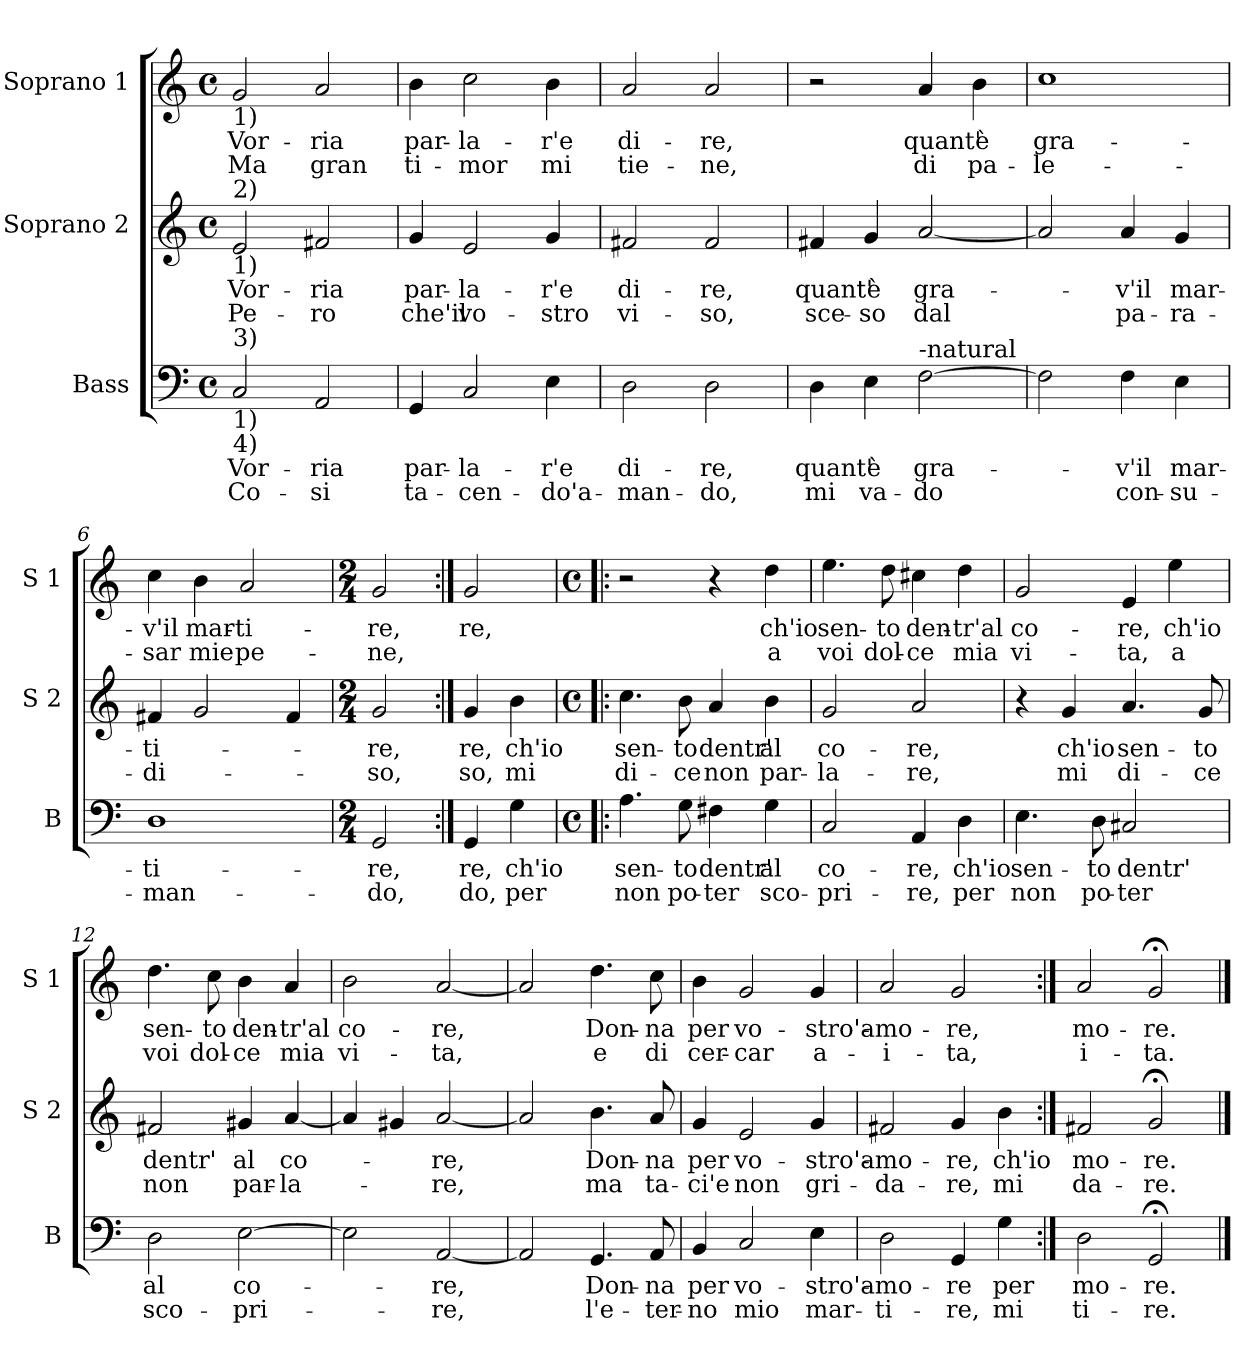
**kern	**text	**text	**kern	**text	**text	**kern	**text	**text
*part3	*part3	*part3	*part2	*part2	*part2	*part1	*part1	*part1
*staff3	*staff3	*staff3	*staff2	*staff2	*staff2	*staff1	*staff1	*staff1
*I"Bass	*	*	*I"Soprano 2	*	*	*I"Soprano 1	*	*
*I'B	*	*	*I'S 2	*	*	*I'S 1	*	*
*clefF4	*	*	*clefG2	*	*	*clefG2	*	*
*k[]	*	*	*k[]	*	*	*k[]	*	*
*C:	*	*	*C:	*	*	*C:	*	*
*M4/4	*	*	*M4/4	*	*	*M4/4	*	*
*met(c)	*	*	*met(c)	*	*	*met(c)	*	*
=1	=1	=1	=1	=1	=1	=1	=1	=1
!	!	!	!	!	!	!LO:TX:b:t=1)	!	!
!	!	!	!LO:TX:a:t=2)	!	!	!	!	!
!	!	!	!LO:TX:b:t=1)	!	!	!	!	!
!LO:TX:a:t=3)	!	!	!	!	!	!	!	!
!LO:TX:b:t=1)	!	!	!	!	!	!	!	!
!LO:TX:b:t=4)	!	!	!	!	!	!	!	!
!	!LO:LY:b	!LO:LY:b	!	!LO:LY:b	!LO:LY:b	!	!LO:LY:b	!LO:LY:b
2C/	Vor-	Co-	2e/	Vor-	Pe-	2g/	Vor-	Ma
!	!LO:LY:b	!LO:LY:b	!	!LO:LY:b	!LO:LY:b	!	!LO:LY:b	!LO:LY:b
2AA/	-ria	-si	2f#X/	-ria	-ro	2a/	-ria	gran
=2	=2	=2	=2	=2	=2	=2	=2	=2
!	!LO:LY:b	!LO:LY:b	!	!LO:LY:b	!LO:LY:b	!	!LO:LY:b	!LO:LY:b
4GG/	par-	ta-	4g/	par-	che'il	4b\	par-	ti-
!	!LO:LY:b	!LO:LY:b	!	!LO:LY:b	!LO:LY:b	!	!LO:LY:b	!LO:LY:b
2C/	-la-	-cen-	2e/	-la-	vo-	2cc\	-la-	-mor
!	!LO:LY:b	!LO:LY:b	!	!LO:LY:b	!LO:LY:b	!	!LO:LY:b	!LO:LY:b
4E\	-r'e	-do'a-	4g/	-r'e	-stro	4b\	-r'e	mi
=3	=3	=3	=3	=3	=3	=3	=3	=3
!	!LO:LY:b	!LO:LY:b	!	!LO:LY:b	!LO:LY:b	!	!LO:LY:b	!LO:LY:b
2D\	di-	-man-	2f#X/	di-	vi-	2a/	di-	tie-
!	!LO:LY:b	!LO:LY:b	!	!LO:LY:b	!LO:LY:b	!	!LO:LY:b	!LO:LY:b
2D\	-re,	-do,	2f#/	-re,	-so,	2a/	-re,	-ne,
=4	=4	=4	=4	=4	=4	=4	=4	=4
!	!LO:LY:b	!LO:LY:b	!	!LO:LY:b	!LO:LY:b	!	!	!
4D\	quant'	mi	4f#X/	quant'	sce-	2r	.	.
!	!LO:LY:b	!LO:LY:b	!	!LO:LY:b	!LO:LY:b	!	!	!
4E\	è	va-	4g/	è	-so	.	.	.
!LO:TX:a:t=-natural	!	!	!	!	!	!	!	!
!	!LO:LY:b	!LO:LY:b	!	!LO:LY:b	!LO:LY:b	!	!LO:LY:b	!LO:LY:b
[2F\	gra-	-do	[2a/	gra-	dal	4a/	quant'	di
!	!	!	!	!	!	!	!LO:LY:b	!LO:LY:b
.	.	.	.	.	.	4b\	è	pa-
!!LO:LB:g=z
=5	=5	=5	=5	=5	=5	=5	=5	=5
!	!	!	!	!	!	!	!LO:LY:b	!LO:LY:b
2F\]	.	.	2a/]	.	.	1cc	gra-	-le-
!	!LO:LY:b	!LO:LY:b	!	!LO:LY:b	!LO:LY:b	!	!	!
4F\	-v'il	con-	4a/	-v'il	pa-	.	.	.
!	!LO:LY:b	!LO:LY:b	!	!LO:LY:b	!LO:LY:b	!	!	!
4E\	mar-	-su-	4g/	mar-	-ra-	.	.	.
=6	=6	=6	=6	=6	=6	=6	=6	=6
!	!LO:LY:b	!LO:LY:b	!	!LO:LY:b	!LO:LY:b	!	!LO:LY:b	!LO:LY:b
1D	-ti-	-man-	4f#X/	-ti-	-di-	4cc\	-v'il	-sar
!	!	!	!	!	!	!	!LO:LY:b	!LO:LY:b
.	.	.	2g/	.	.	4b\	mar-	mie
!	!	!	!	!	!	!	!LO:LY:b	!LO:LY:b
.	.	.	.	.	.	2a/	-ti-	pe-
.	.	.	4f#/	.	.	.	.	.
=7	=7	=7	=7	=7	=7	=7	=7	=7
*M2/4	*	*	*M2/4	*	*	*M2/4	*	*
!	!LO:LY:b	!LO:LY:b	!	!LO:LY:b	!LO:LY:b	!	!LO:LY:b	!LO:LY:b
2GG/	-re,	-do,	2g/	-re,	-so,	2g/	-re,	-ne,
=8:|!	=8:|!	=8:|!	=8:|!	=8:|!	=8:|!	=8:|!	=8:|!	=8:|!
!	!LO:LY:b	!LO:LY:b	!	!LO:LY:b	!LO:LY:b	!	!LO:LY:b	!
4GG/	re,	do,	4g/	re,	so,	2g/	re,	.
!	!LO:LY:b	!LO:LY:b	!	!LO:LY:b	!LO:LY:b	!	!	!
4G\	ch'io	per	4b\	ch'io	mi	.	.	.
=9!|:	=9!|:	=9!|:	=9!|:	=9!|:	=9!|:	=9!|:	=9!|:	=9!|:
*M4/4	*	*	*M4/4	*	*	*M4/4	*	*
*met(c)	*	*	*met(c)	*	*	*met(c)	*	*
!	!LO:LY:b	!LO:LY:b	!	!LO:LY:b	!LO:LY:b	!	!	!
4.A\	sen-	non	4.cc\	sen-	di-	2r	.	.
!	!LO:LY:b	!LO:LY:b	!	!LO:LY:b	!LO:LY:b	!	!	!
8G\	-to	po-	8b\	-to	-ce	.	.	.
!	!LO:LY:b	!LO:LY:b	!	!LO:LY:b	!LO:LY:b	!	!	!
4F#X\	dentr'	-ter	4a/	dentr'	non	4r	.	.
!	!LO:LY:b	!LO:LY:b	!	!LO:LY:b	!LO:LY:b	!	!LO:LY:b	!LO:LY:b
4G\	al	sco-	4b\	al	par-	4dd\	ch'io	a
!!LO:PB:g=z
=10	=10	=10	=10	=10	=10	=10	=10	=10
!	!LO:LY:b	!LO:LY:b	!	!LO:LY:b	!LO:LY:b	!	!LO:LY:b	!LO:LY:b
2C/	co-	-pri-	2g/	co-	-la-	4.ee\	sen-	voi
!	!	!	!	!	!	!	!LO:LY:b	!LO:LY:b
.	.	.	.	.	.	8dd\	-to	dol-
!	!LO:LY:b	!LO:LY:b	!	!LO:LY:b	!LO:LY:b	!	!LO:LY:b	!LO:LY:b
4AA/	-re,	-re,	2a/	-re,	-re,	4cc#X\	den-	-ce
!	!LO:LY:b	!LO:LY:b	!	!	!	!	!LO:LY:b	!LO:LY:b
4D\	ch'io	per	.	.	.	4dd\	-tr'al	mia
=11	=11	=11	=11	=11	=11	=11	=11	=11
!	!LO:LY:b	!LO:LY:b	!	!	!	!	!LO:LY:b	!LO:LY:b
4.E\	sen-	non	4r	.	.	2g/	co-	vi-
!	!	!	!	!LO:LY:b	!LO:LY:b	!	!	!
.	.	.	4g/	ch'io	mi	.	.	.
!	!LO:LY:b	!LO:LY:b	!	!	!	!	!	!
8D\	-to	po-	.	.	.	.	.	.
!	!LO:LY:b	!LO:LY:b	!	!LO:LY:b	!LO:LY:b	!	!LO:LY:b	!LO:LY:b
2C#X/	dentr'	-ter	4.a/	sen-	di-	4e/	-re,	-ta,
!	!	!	!	!	!	!	!LO:LY:b	!LO:LY:b
.	.	.	.	.	.	4ee\	ch'io	a
!	!	!	!	!LO:LY:b	!LO:LY:b	!	!	!
.	.	.	8g/	-to	-ce	.	.	.
=12	=12	=12	=12	=12	=12	=12	=12	=12
!	!LO:LY:b	!LO:LY:b	!	!LO:LY:b	!LO:LY:b	!	!LO:LY:b	!LO:LY:b
2D\	al	sco-	2f#X/	dentr'	non	4.dd\	sen-	voi
!	!	!	!	!	!	!	!LO:LY:b	!LO:LY:b
.	.	.	.	.	.	8cc\	-to	dol-
!	!LO:LY:b	!LO:LY:b	!	!LO:LY:b	!LO:LY:b	!	!LO:LY:b	!LO:LY:b
[2E\	co-	-pri-	4g#X/	al	par-	4b\	den-	-ce
!	!	!	!	!LO:LY:b	!LO:LY:b	!	!LO:LY:b	!LO:LY:b
.	.	.	[4a/	co-	-la-	4a/	-tr'al	mia
=13	=13	=13	=13	=13	=13	=13	=13	=13
!	!	!	!	!	!	!	!LO:LY:b	!LO:LY:b
2E\]	.	.	4a/]	.	.	2b\	co-	vi-
.	.	.	4g#X/	.	.	.	.	.
!	!LO:LY:b	!LO:LY:b	!	!LO:LY:b	!LO:LY:b	!	!LO:LY:b	!LO:LY:b
[2AA/	-re,	-re,	[2a/	-re,	-re,	[2a/	-re,	-ta,
!!LO:LB:g=z
=14	=14	=14	=14	=14	=14	=14	=14	=14
2AA/]	.	.	2a/]	.	.	2a/]	.	.
!	!LO:LY:b	!LO:LY:b	!	!LO:LY:b	!LO:LY:b	!	!LO:LY:b	!LO:LY:b
4.GG/	Don-	l'e-	4.b\	Don-	ma	4.dd\	Don-	e
!	!LO:LY:b	!LO:LY:b	!	!LO:LY:b	!LO:LY:b	!	!LO:LY:b	!LO:LY:b
8AA/	-na	-ter-	8a/	-na	ta-	8cc\	-na	di
=15	=15	=15	=15	=15	=15	=15	=15	=15
!	!LO:LY:b	!LO:LY:b	!	!LO:LY:b	!LO:LY:b	!	!LO:LY:b	!LO:LY:b
4BB/	per	-no	4g/	per	-ci'e	4b\	per	cer-
!	!LO:LY:b	!LO:LY:b	!	!LO:LY:b	!LO:LY:b	!	!LO:LY:b	!LO:LY:b
2C/	vo-	mio	2e/	vo-	non	2g/	vo-	-car
!	!LO:LY:b	!LO:LY:b	!	!LO:LY:b	!LO:LY:b	!	!LO:LY:b	!LO:LY:b
4E\	-stro'a-	mar-	4g/	-stro'a-	gri-	4g/	-stro'a-	a-
=16	=16	=16	=16	=16	=16	=16	=16	=16
!	!LO:LY:b	!LO:LY:b	!	!LO:LY:b	!LO:LY:b	!	!LO:LY:b	!LO:LY:b
2D\	-mo-	-ti-	2f#X/	-mo-	-da-	2a/	-mo-	-i-
!	!LO:LY:b	!LO:LY:b	!	!LO:LY:b	!LO:LY:b	!	!LO:LY:b	!LO:LY:b
4GG/	-re	-re,	4g/	-re,	-re,	2g/	-re,	-ta,
!	!LO:LY:b	!LO:LY:b	!	!LO:LY:b	!LO:LY:b	!	!	!
4G\	per	mi	4b\	ch'io	mi	.	.	.
=17:|!	=17:|!	=17:|!	=17:|!	=17:|!	=17:|!	=17:|!	=17:|!	=17:|!
!	!LO:LY:b	!LO:LY:b	!	!LO:LY:b	!LO:LY:b	!	!LO:LY:b	!LO:LY:b
2D\	mo-	ti-	2f#X/	mo-	da-	2a/	mo-	i-
!	!LO:LY:b	!LO:LY:b	!	!LO:LY:b	!LO:LY:b	!	!LO:LY:b	!LO:LY:b
2GG;</	-re.	-re.	2g;</	-re.	-re.	2g;</	-re.	-ta.
==	==	==	==	==	==	==	==	==
*-	*-	*-	*-	*-	*-	*-	*-	*-
